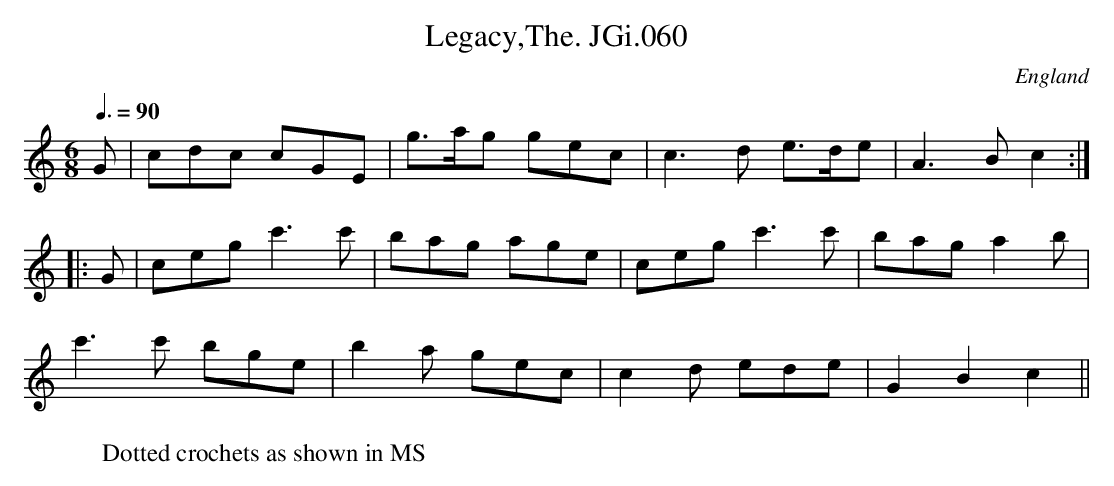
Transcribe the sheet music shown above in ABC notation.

X:1
T:Legacy,The. JGi.060
O:England
M:6/8
L:1/8
W:Dotted crochets as shown in MS
Q:3/8=90
K:C major
G|cdc cGE|g>ag gec|c3d e>de|A3Bc2:|
|:G|ceg c'3c'|bag age|ceg c'3c'|bag a2b|
c'3c' bge|b2a gec|c2d ede|G2B2c2||
